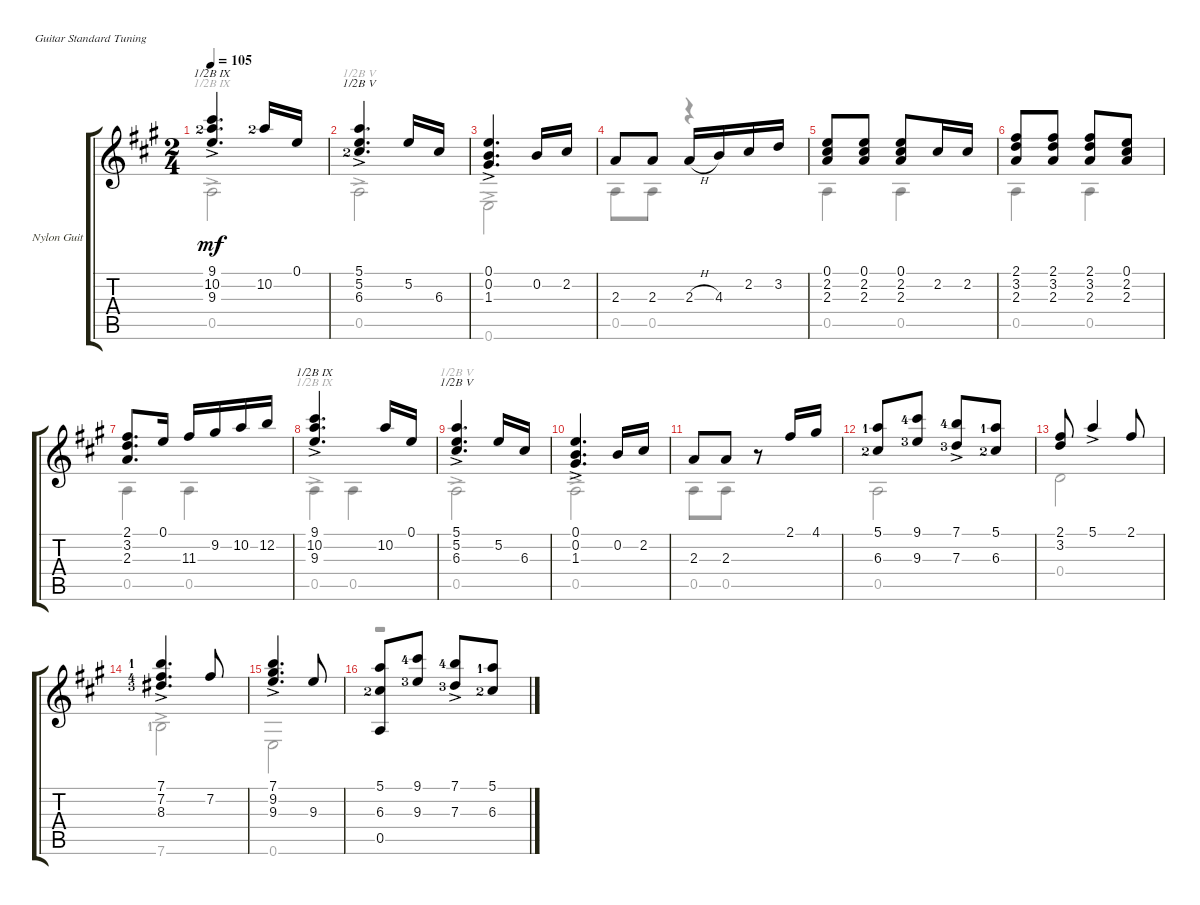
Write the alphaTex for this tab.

\defaultSystemsLayout 4
\bracketExtendMode groupsimilarinstruments
\firstSystemTrackNameOrientation horizontal
\otherSystemsTrackNameOrientation horizontal
\track ("Nylon Guitar" "Nylon Guit") {instrument acousticguitarsteel}
\staff {score tabs}
\tuning (E4 B3 G3 D3 A2 E2)
\voice
\ts (2 4)
\tempo 105
\clef g2
\ks a
(9.1{ac} 10.2{ac lf 3} 9.3{ac}).4{d dy mf barre (9 half)} 10.2{lf 3}.16 0.1.16 |
(5.1{ac} 5.2{ac} 6.3{ac lf 3}).4{d barre (5 half)} 5.2.16 6.3.16 |
(0.1{ac} 0.2{ac} 1.3{ac}).4{d} 0.2.16 2.2.16 |
2.3.8 2.3.8 2.3{h}.16 4.3.16 2.2.16 3.2.16 |
(0.1 2.2 2.3).8 (2.2 2.3 0.1).8 (0.1 2.2 2.3).8 2.2.16 2.2.16 |
(2.1 3.2 2.3).8 (2.3 3.2 2.1).8 (2.1 3.2 2.3).8 (2.3 2.2 0.1).8 |
(2.1 3.2 2.3).8{d} 0.1.16 11.3.16 9.2.16 10.2.16 12.2.16 |
(9.1{ac} 10.2{ac} 9.3{ac}).4{d barre (9 half)} 10.2.16 0.1.16 |
(5.1{ac} 5.2{ac} 6.3{ac}).4{d barre (5 half)} 5.2.16 6.3.16 |
(0.1{ac} 0.2{ac} 1.3{ac}).4{d} 0.2.16 2.2.16 |
2.3.8 2.3.8 r.8 2.1.16 4.1.16 |
(5.1{lf 2} 6.3{lf 3}).8 (9.1{lf 5} 9.3{lf 4}).8 (7.1{ac lf 5} 7.3{ac lf 4}).8 (6.3{lf 3} 5.1{lf 2}).8 |
(2.1 3.2).8 5.1{ac}.4 2.1.8 |
(7.1{ac lf 2} 7.2{ac lf 5} 8.3{ac lf 4}).4{d} 7.2.8 |
(7.1 9.2 9.3{ac}).4{d} 9.3.8 |
(5.1 6.3{lf 3} 0.5).8 (9.1{lf 5} 9.3{lf 4}).8 (7.1{ac lf 5} 7.3{ac lf 4}).8 (6.3{lf 3} 5.1{lf 2}).8
\voice
\clef g2
\ottava regular
\simile none
\ks a
0.5{ac}.2{dy mf barre (9 half)} |
0.5{ac}.2{barre (5 half)} |
0.6{ac}.2 |
0.5.8 0.5.8 r.4 |
0.5.4 0.5.4 |
0.5.4 0.5.4 |
0.5.4 0.5.4 |
0.5{ac}.4{barre (9 half)} 0.5.4 |
0.5{ac}.2{barre (5 half)} |
0.5{ac}.2 |
0.5.8 0.5.8 r.8 |
0.5.2 |
0.4.2 |
7.6{ac lf 2}.2 |
0.6.2 |
r.2
